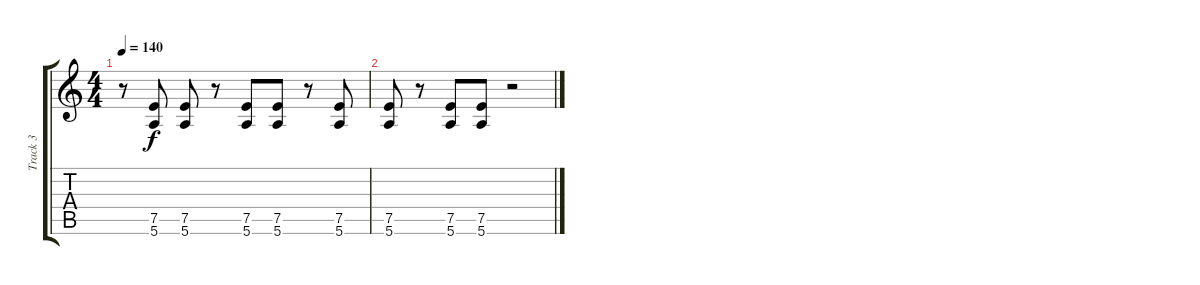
\track ("Track 3" "Track 3") {instrument electricguitarclean}
\staff {score tabs}
\tuning (E4 B3 G3 D3 A2 E2) {hide}
\ts (4 4)
\tempo 140
\clef g2
\ks c
r.8{dy f} (7.5 5.6).8 (7.5 5.6).8 r.8 (7.5 5.6).8 (7.5 5.6).8 r.8 (7.5 5.6).8 |
(7.5 5.6).8 r.8 (7.5 5.6).8 (7.5 5.6).8 r.2
